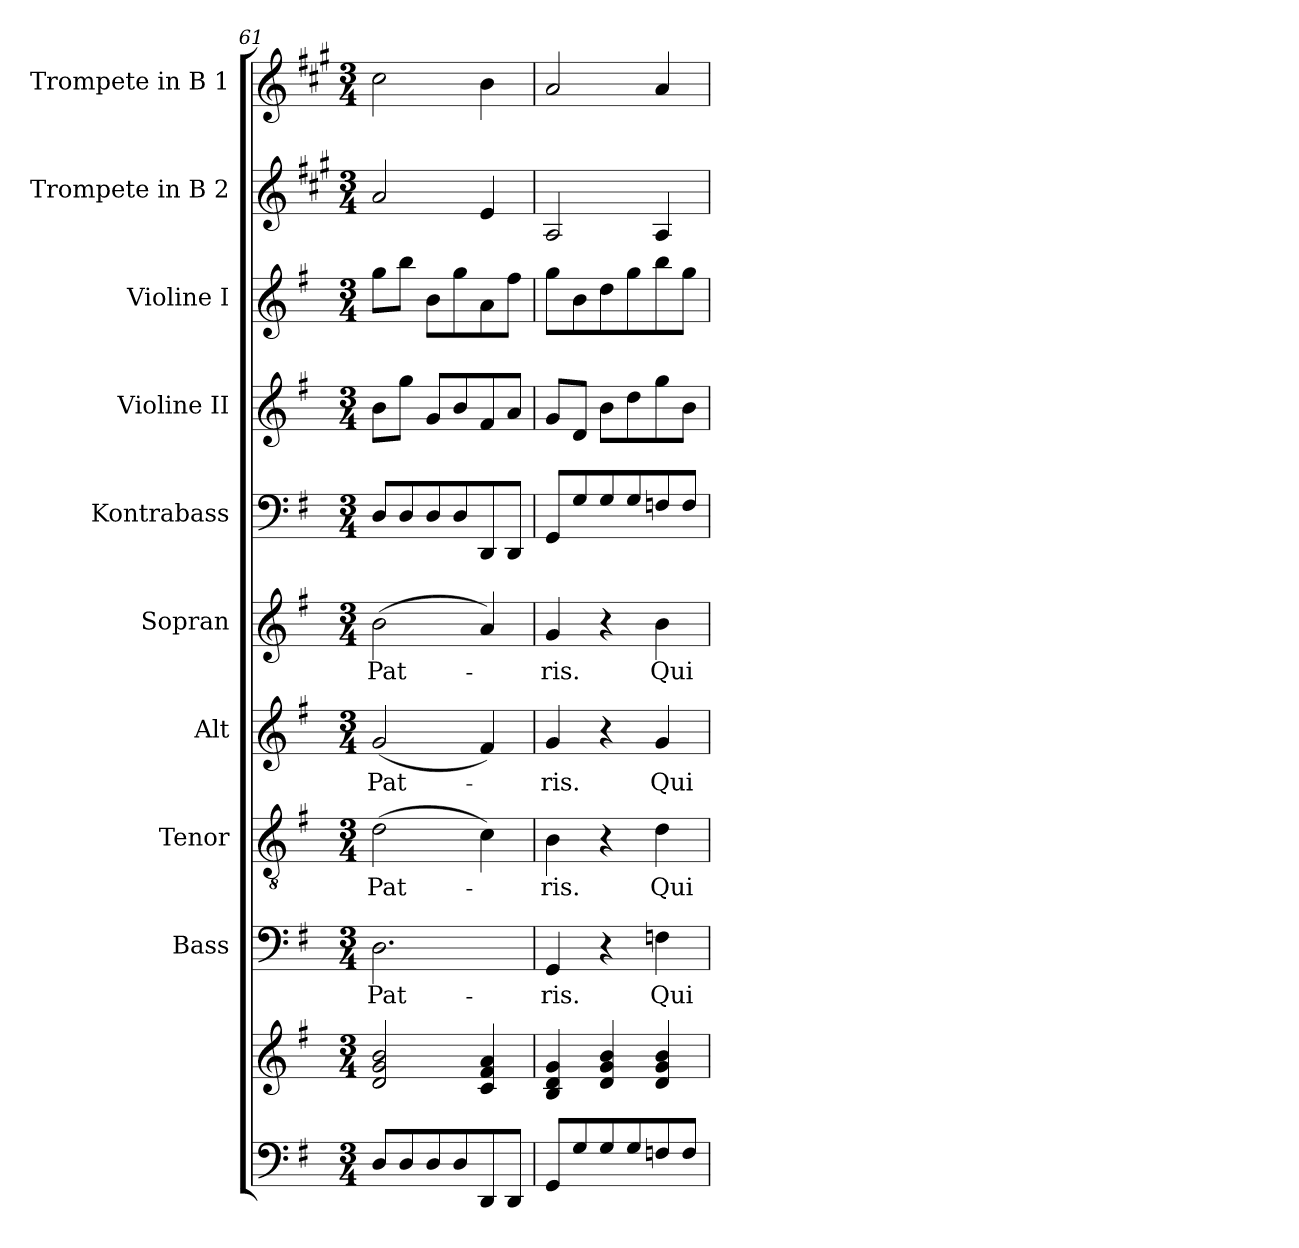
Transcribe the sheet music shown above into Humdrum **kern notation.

**kern	**kern	**kern	**text	**kern	**text	**kern	**text	**kern	**text	**kern	**kern	**kern	**kern	**kern
*part10	*part10	*part9	*part9	*part8	*part8	*part7	*part7	*part6	*part6	*part5	*part4	*part3	*part2	*part1
*staff11	*staff10	*staff9	*staff9	*staff8	*staff8	*staff7	*staff7	*staff6	*staff6	*staff5	*staff4	*staff3	*staff2	*staff1
*	*	*I"Bass	*	*I"Tenor	*	*I"Alt	*	*I"Sopran	*	*I"Kontrabass	*I"Violine II	*I"Violine I	*I"Trompete in B 2	*I"Trompete in B 1
*	*	*I'B.	*	*I'T.	*	*I'A.	*	*I'S.	*	*I'Kb.	*I'Vl. II	*I'Vl. I	*I'Tr. 2	*I'Tr. 1
*clefF4	*clefG2	*clefF4	*	*clefGv2	*	*clefG2	*	*clefG2	*	*clefF4	*clefG2	*clefG2	*clefG2	*clefG2
*	*	*	*	*	*	*	*	*	*	*ITrd7c12	*	*	*ITrd1c2	*ITrd1c2
*k[f#]	*k[f#]	*k[f#]	*	*k[f#]	*	*k[f#]	*	*k[f#]	*	*k[f#]	*k[f#]	*k[f#]	*k[f#]	*k[f#]
*G:	*G:	*G:	*	*G:	*	*G:	*	*G:	*	*G:	*G:	*G:	*G:	*G:
*M3/4	*M3/4	*M3/4	*	*M3/4	*	*M3/4	*	*M3/4	*	*M3/4	*M3/4	*M3/4	*M3/4	*M3/4
=61	=61	=61	=61	=61	=61	=61	=61	=61	=61	=61	=61	=61	=61	=61
!	!	!	!LO:LY:b	!	!LO:LY:b	!	!LO:LY:b	!	!LO:LY:b	!	!	!	!	!
8D/L	2d/ 2g/ 2b/	2.D\	Pat-	(>2d\	Pat-	(<2g/	Pat-	(>2b\	Pat-	8DD/L	8b\L	8gg\L	2g/	2b\
8D/	.	.	.	.	.	.	.	.	.	8DD/	8gg\J	8bb\J	.	.
8D/	.	.	.	.	.	.	.	.	.	8DD/	8g/L	8b\L	.	.
8D/	.	.	.	.	.	.	.	.	.	8DD/	8b/	8gg\	.	.
8DD/	4c/ 4f#/ 4a/	.	.	4c\)	.	4f#/)	.	4a/)	.	8DDD/	8f#/	8a\	4d/	4a\
8DD/J	.	.	.	.	.	.	.	.	.	8DDD/J	8a/J	8ff#\J	.	.
=62	=62	=62	=62	=62	=62	=62	=62	=62	=62	=62	=62	=62	=62	=62
!	!	!	!LO:LY:b	!	!LO:LY:b	!	!LO:LY:b	!	!LO:LY:b	!	!	!	!	!
8GG/L	4B/ 4d/ 4g/	4GG/	-ris.	4B\	-ris.	4g/	-ris.	4g/	-ris.	8GGG/L	8g/L	8gg\L	2G/	2g/
8G/	.	.	.	.	.	.	.	.	.	8GG/	8d/J	8b\	.	.
8G/	4d/ 4g/ 4b/	4r	.	4r	.	4r	.	4r	.	8GG/	8b\L	8dd\	.	.
8G/	.	.	.	.	.	.	.	.	.	8GG/	8dd\	8gg\	.	.
!	!	!	!LO:LY:b	!	!LO:LY:b	!	!LO:LY:b	!	!LO:LY:b	!	!	!	!	!
8Fn/	4d/ 4g/ 4b/	4Fn\	Qui	4d\	Qui	4g/	Qui	4b\	Qui	8FFn/	8gg\	8bb\	4G/	4g/
8F/J	.	.	.	.	.	.	.	.	.	8FF/J	8b\J	8gg\J	.	.
=	=	=	=	=	=	=	=	=	=	=	=	=	=	=
*-	*-	*-	*-	*-	*-	*-	*-	*-	*-	*-	*-	*-	*-	*-
